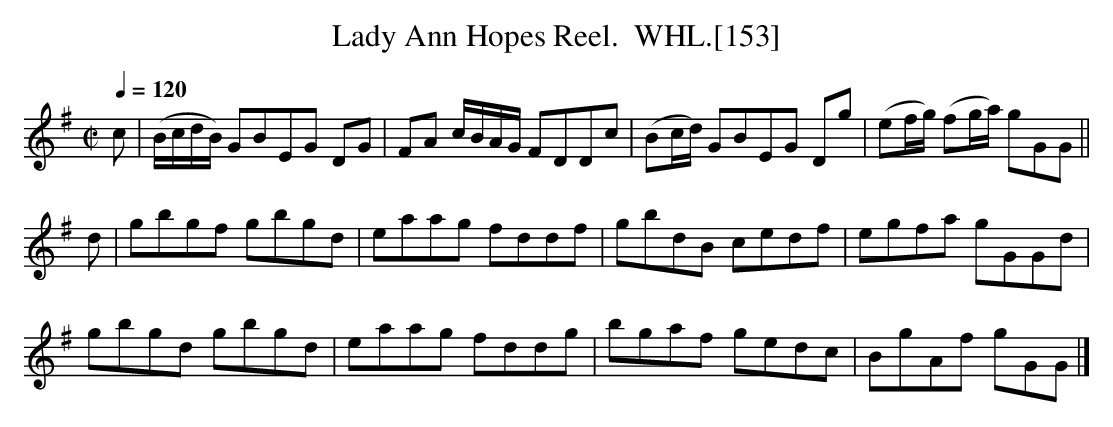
X:1
T:Lady Ann Hopes Reel.  WHL.[153]
M:C|
L:1/8
Q:1/4=120
K:G
c|(B/c/d/B/) GBEG DG|FA c/B/A/G/ FDDc|(Bc/d/) GBEG Dg|(ef/g/) (fg/a/) gGG ||
d|gbgf gbgd|eaag fddf|gbdB cedf|egfa gGGd|
gbgd gbgd|eaag fddg|bgaf gedc|BgAf gGG |]
